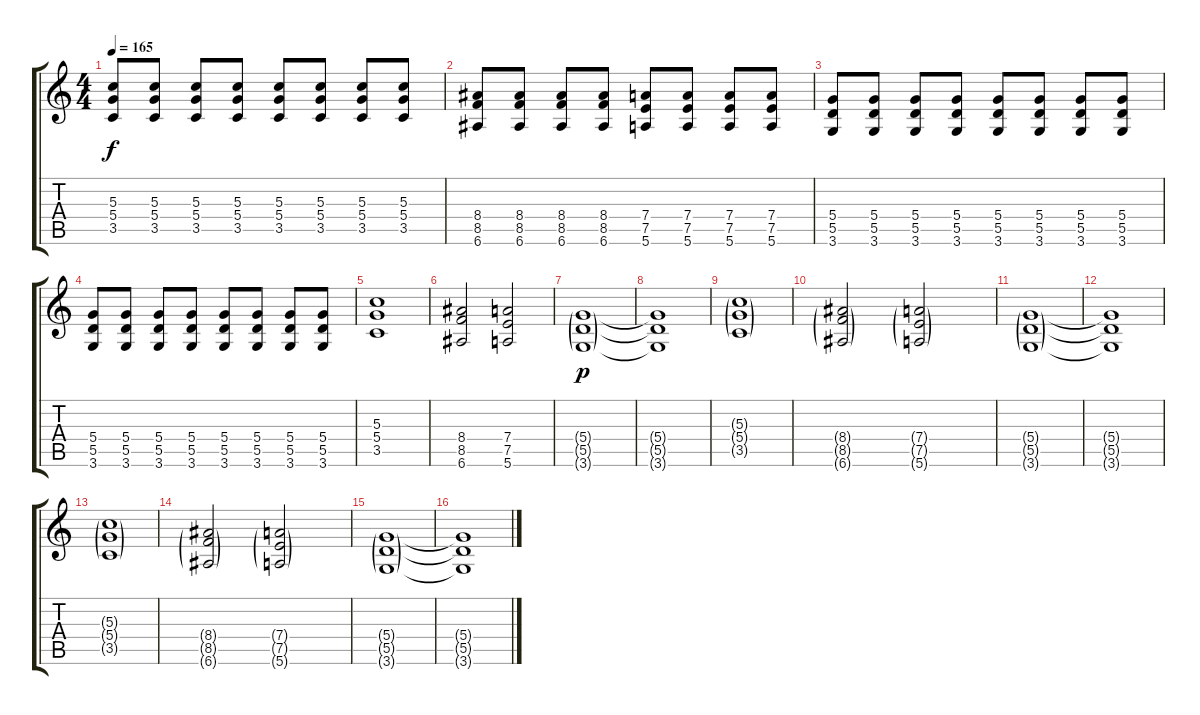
\track "" {instrument overdrivenguitar}
\staff {score tabs}
\tuning (E4 B3 G3 D3 A2 E2) {hide}
\ts (4 4)
\tempo 165
\clef g2
\ks c
(5.3 5.4 3.5).8{dy f} (5.3 5.4 3.5).8 (5.3 5.4 3.5).8 (5.3 5.4 3.5).8 (5.3 5.4 3.5).8 (5.3 5.4 3.5).8 (5.3 5.4 3.5).8 (5.3 5.4 3.5).8 |
(8.4 8.5 6.6).8 (8.4 8.5 6.6).8 (8.4 8.5 6.6).8 (8.4 8.5 6.6).8 (7.4 7.5 5.6).8 (7.4 7.5 5.6).8 (7.4 7.5 5.6).8 (7.4 7.5 5.6).8 |
(5.4 5.5 3.6).8 (5.4 5.5 3.6).8 (5.4 5.5 3.6).8 (5.4 5.5 3.6).8 (5.4 5.5 3.6).8 (5.4 5.5 3.6).8 (5.4 5.5 3.6).8 (5.4 5.5 3.6).8 |
(5.4 5.5 3.6).8 (5.4 5.5 3.6).8 (5.4 5.5 3.6).8 (5.4 5.5 3.6).8 (5.4 5.5 3.6).8 (5.4 5.5 3.6).8 (5.4 5.5 3.6).8 (5.4 5.5 3.6).8 |
(5.3 5.4 3.5).1 |
(8.4 8.5 6.6).2 (7.4 7.5 5.6).2 |
(5.4{g} 5.5{g} 3.6{g}).1{dy p} |
(5.4{t} 5.5{t} 3.6{t}).1 |
(5.3{g} 5.4{g} 3.5{g}).1 |
(8.4{g} 8.5{g} 6.6{g}).2 (7.4{g} 7.5{g} 5.6{g}).2 |
(5.4{g} 5.5{g} 3.6{g}).1 |
(5.4{t} 5.5{t} 3.6{t}).1 |
(5.3{g} 5.4{g} 3.5{g}).1 |
(8.4{g} 8.5{g} 6.6{g}).2 (7.4{g} 7.5{g} 5.6{g}).2 |
(5.4{g} 5.5{g} 3.6{g}).1 |
(5.4{t} 5.5{t} 3.6{t}).1
